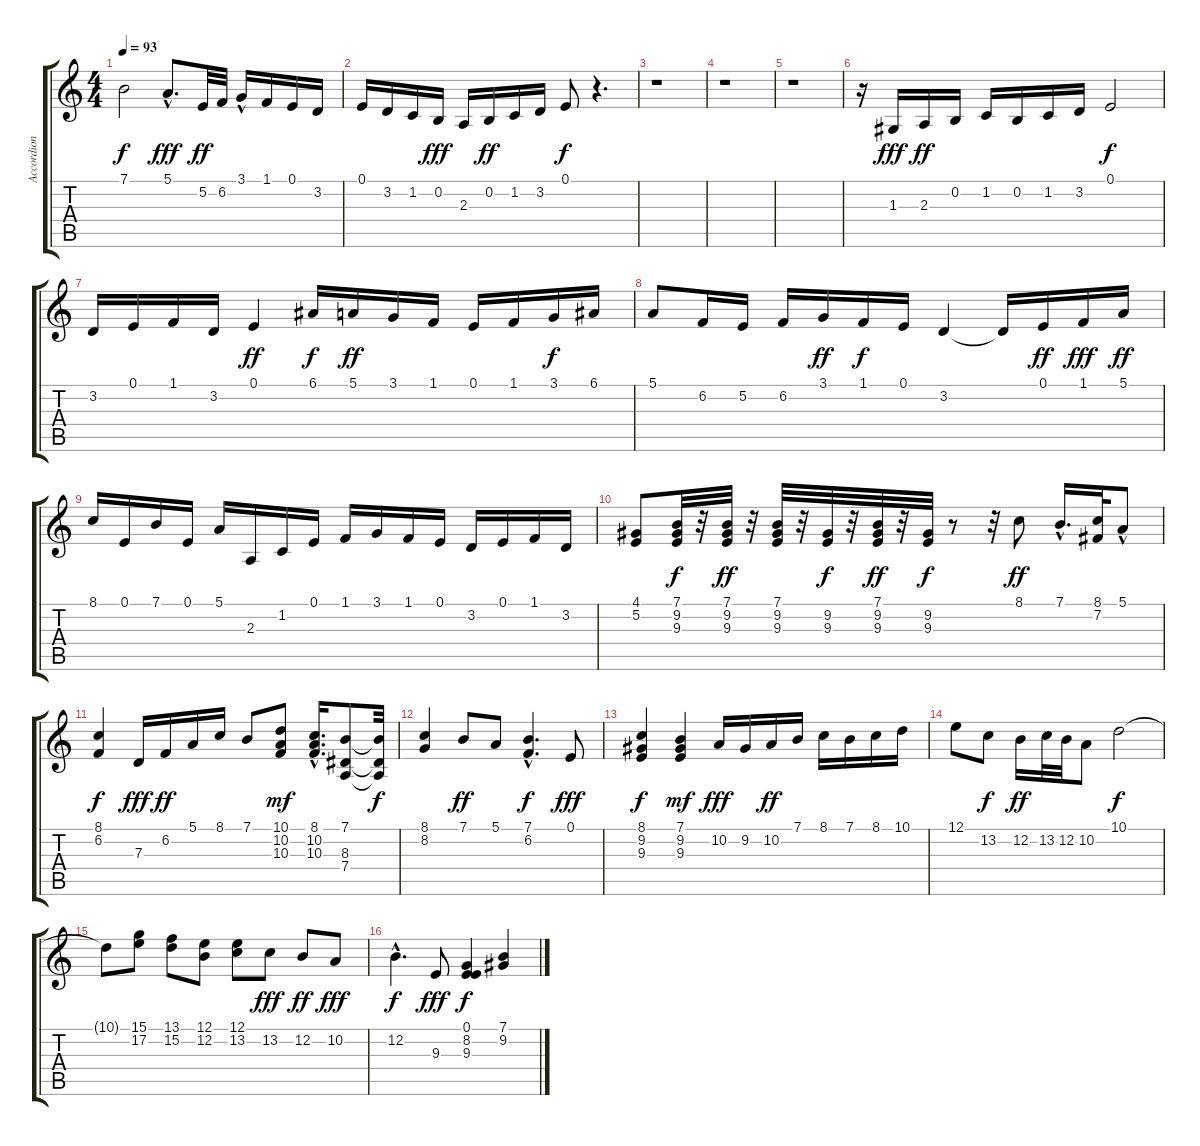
\track ("Accordion" "Accordion") {instrument tangoaccordion}
\staff {score tabs}
\tuning (E4 B3 G3 D3 A2 E2) {hide}
\ts (4 4)
\tempo 93
\clef g2
\ks c
7.1.2{dy f} 5.1{hac}.8{d dy fff} 5.2.32{dy ff} 6.2.32 3.1{hac}.16 1.1.16 0.1.16 3.2.16 |
0.1.16 3.2.16 1.2.16 0.2.16{dy fff} 2.3.16 0.2.16{dy ff} 1.2.16 3.2.16 0.1.8{dy f} r.4{d} |
r.1 |
r.1 |
r.1 |
r.16 1.3.16{dy fff volume 12} 2.3.16{dy ff} 0.2.16 1.2.16 0.2.16 1.2.16 3.2.16 0.1.2{dy f} |
3.2.16 0.1.16 1.1.16 3.2.16 0.1.4{dy ff} 6.1.16{dy f} 5.1.16{dy ff} 3.1.16 1.1.16 0.1.16 1.1.16 3.1.16{dy f} 6.1.16 |
5.1.8 6.2.16 5.2.16 6.2.16 3.1.16{dy ff} 1.1.16{dy f} 0.1.16 3.2.4 3.2{t}.16 0.1.16{dy ff} 1.1.16{dy fff} 5.1.16{dy ff} |
8.1.16 0.1.16 7.1.16 0.1.16 5.1.16 2.3.16 1.2.16 0.1.16 1.1.16 3.1.16 1.1.16 0.1.16 3.2.16 0.1.16 1.1.16 3.2.16 |
(4.1 5.2).8 (7.1 9.2 9.3).32{dy f} r.32 (7.1 9.2 9.3).32{dy ff} r.32 (7.1 9.2 9.3).32 r.32 (9.2 9.3).32{dy f} r.32 (7.1 9.2 9.3).32{dy ff} r.32 (9.2 9.3).32{dy f} r.8 r.32 8.1.8{dy ff} 7.1{hac}.16{d} (8.1 7.2).32 5.1{hac}.8 |
(8.1 6.2).4{dy f} 7.3.16{dy fff} 6.2.16{dy ff} 5.1.16 8.1.16 7.1.8 (10.1 10.2 10.3).8{dy mf} (8.1{hac} 10.2{hac} 10.3{hac}).16{d} (7.1 8.3 7.4).8 (7.1{t} 8.3{t} 7.4{t}).32{dy f} |
(8.1 8.2).4 7.1.8{dy ff} 5.1.8 (7.1{hac} 6.2).4{d dy f} 0.1.8{dy fff} |
(8.1 9.2 9.3).4{dy f} (7.1 9.2 9.3).4{dy mf} 10.2.16{dy fff} 9.2.16 10.2.16{dy ff} 7.1.16 8.1.16 7.1.16 8.1.16 10.1.16 |
12.1.8 13.2.8{dy f} 12.2.16{dy ff} 13.2.32 12.2.32 10.2.8 10.1.2{dy f} |
10.1{t}.8 (15.1 17.2).8 (13.1 15.2).8 (12.1 12.2).8 (12.1 13.2).8 13.2.8{dy fff} 12.2.8{dy ff} 10.2.8{dy fff} |
12.2{hac}.4{d dy f} 9.3.8{dy fff} (0.1 8.2 9.3).4{dy f} (7.1 9.2).4
